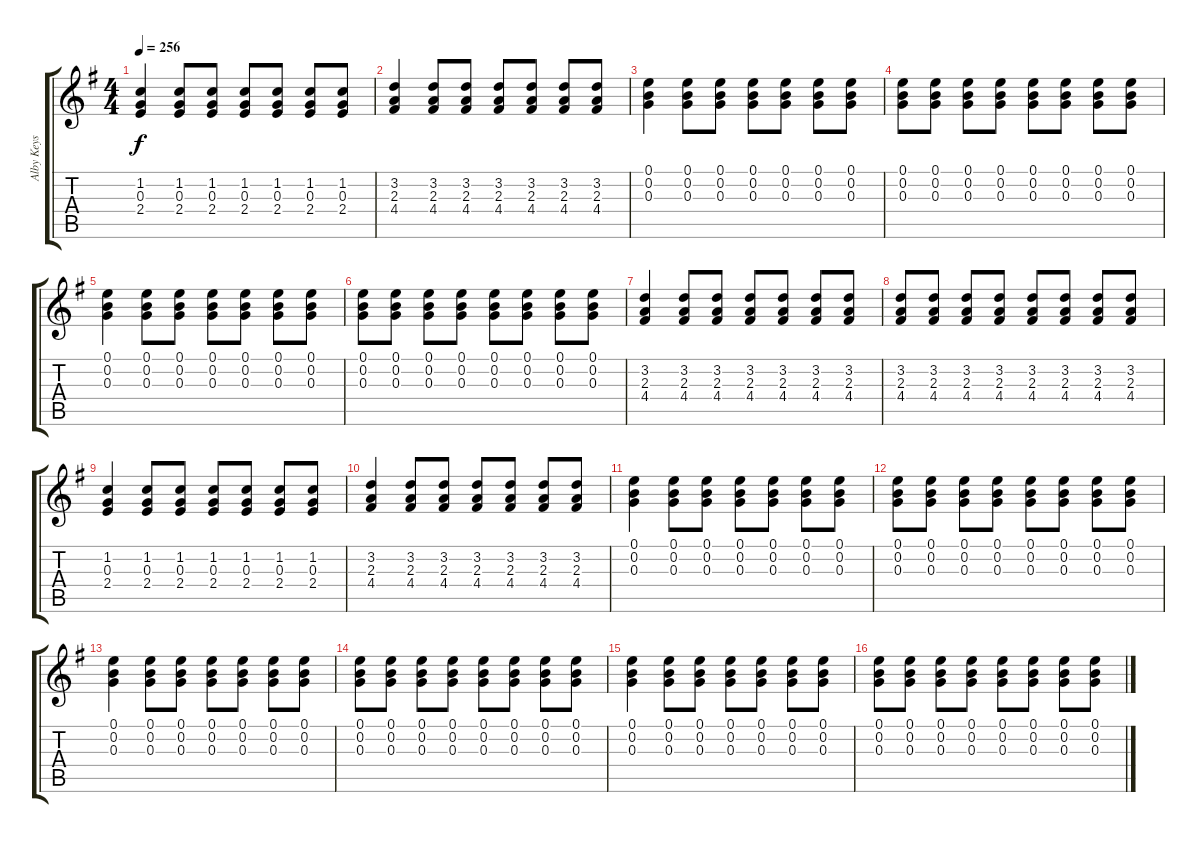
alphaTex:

\track ("Alby Keys" "Alby Keys") {instrument pad3polysynth}
\staff {score tabs}
\tuning (E5 B4 G4 D4 A3 E3) {hide}
\ts (4 4)
\tempo 256
\clef g2
\ks eminor
(1.2 0.3 2.4).4{dy f} (1.2 0.3 2.4).8 (1.2 0.3 2.4).8 (1.2 0.3 2.4).8 (1.2 0.3 2.4).8 (1.2 0.3 2.4).8 (1.2 0.3 2.4).8 |
(3.2 2.3 4.4).4 (3.2 2.3 4.4).8 (3.2 2.3 4.4).8 (3.2 2.3 4.4).8 (3.2 2.3 4.4).8 (3.2 2.3 4.4).8 (3.2 2.3 4.4).8 |
(0.1 0.2 0.3).4 (0.1 0.2 0.3).8 (0.1 0.2 0.3).8 (0.1 0.2 0.3).8 (0.1 0.2 0.3).8 (0.1 0.2 0.3).8 (0.1 0.2 0.3).8 |
(0.1 0.2 0.3).8 (0.1 0.2 0.3).8 (0.1 0.2 0.3).8 (0.1 0.2 0.3).8 (0.1 0.2 0.3).8 (0.1 0.2 0.3).8 (0.1 0.2 0.3).8 (0.1 0.2 0.3).8 |
(0.1 0.2 0.3).4 (0.1 0.2 0.3).8 (0.1 0.2 0.3).8 (0.1 0.2 0.3).8 (0.1 0.2 0.3).8 (0.1 0.2 0.3).8 (0.1 0.2 0.3).8 |
(0.1 0.2 0.3).8 (0.1 0.2 0.3).8 (0.1 0.2 0.3).8 (0.1 0.2 0.3).8 (0.1 0.2 0.3).8 (0.1 0.2 0.3).8 (0.1 0.2 0.3).8 (0.1 0.2 0.3).8 |
(3.2 2.3 4.4).4 (3.2 2.3 4.4).8 (3.2 2.3 4.4).8 (3.2 2.3 4.4).8 (3.2 2.3 4.4).8 (3.2 2.3 4.4).8 (3.2 2.3 4.4).8 |
(3.2 2.3 4.4).8 (3.2 2.3 4.4).8 (3.2 2.3 4.4).8 (3.2 2.3 4.4).8 (3.2 2.3 4.4).8 (3.2 2.3 4.4).8 (3.2 2.3 4.4).8 (3.2 2.3 4.4).8 |
(1.2 0.3 2.4).4 (1.2 0.3 2.4).8 (1.2 0.3 2.4).8 (1.2 0.3 2.4).8 (1.2 0.3 2.4).8 (1.2 0.3 2.4).8 (1.2 0.3 2.4).8 |
(3.2 2.3 4.4).4 (3.2 2.3 4.4).8 (3.2 2.3 4.4).8 (3.2 2.3 4.4).8 (3.2 2.3 4.4).8 (3.2 2.3 4.4).8 (3.2 2.3 4.4).8 |
(0.1 0.2 0.3).4 (0.1 0.2 0.3).8 (0.1 0.2 0.3).8 (0.1 0.2 0.3).8 (0.1 0.2 0.3).8 (0.1 0.2 0.3).8 (0.1 0.2 0.3).8 |
(0.1 0.2 0.3).8 (0.1 0.2 0.3).8 (0.1 0.2 0.3).8 (0.1 0.2 0.3).8 (0.1 0.2 0.3).8 (0.1 0.2 0.3).8 (0.1 0.2 0.3).8 (0.1 0.2 0.3).8 |
(0.1 0.2 0.3).4 (0.1 0.2 0.3).8 (0.1 0.2 0.3).8 (0.1 0.2 0.3).8 (0.1 0.2 0.3).8 (0.1 0.2 0.3).8 (0.1 0.2 0.3).8 |
(0.1 0.2 0.3).8 (0.1 0.2 0.3).8 (0.1 0.2 0.3).8 (0.1 0.2 0.3).8 (0.1 0.2 0.3).8 (0.1 0.2 0.3).8 (0.1 0.2 0.3).8 (0.1 0.2 0.3).8 |
(0.1 0.2 0.3).4 (0.1 0.2 0.3).8 (0.1 0.2 0.3).8 (0.1 0.2 0.3).8 (0.1 0.2 0.3).8 (0.1 0.2 0.3).8 (0.1 0.2 0.3).8 |
(0.1 0.2 0.3).8 (0.1 0.2 0.3).8 (0.1 0.2 0.3).8 (0.1 0.2 0.3).8 (0.1 0.2 0.3).8 (0.1 0.2 0.3).8 (0.1 0.2 0.3).8 (0.1 0.2 0.3).8
